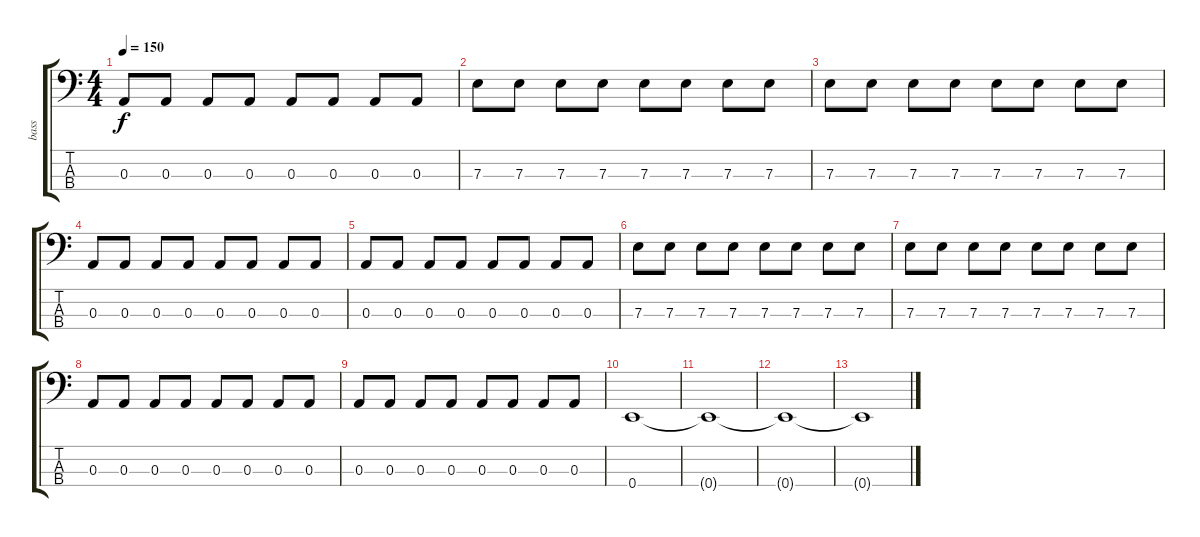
\track ("bass" "bass") {instrument electricbasspick}
\staff {score tabs}
\tuning (G2 D2 A1 E1) {hide}
\ts (4 4)
\tempo 150
\clef f4
\ks c
0.3.8{dy f} 0.3.8 0.3.8 0.3.8 0.3.8 0.3.8 0.3.8 0.3.8 |
7.3.8 7.3.8 7.3.8 7.3.8 7.3.8 7.3.8 7.3.8 7.3.8 |
7.3.8 7.3.8 7.3.8 7.3.8 7.3.8 7.3.8 7.3.8 7.3.8 |
0.3.8 0.3.8 0.3.8 0.3.8 0.3.8 0.3.8 0.3.8 0.3.8 |
0.3.8 0.3.8 0.3.8 0.3.8 0.3.8 0.3.8 0.3.8 0.3.8 |
7.3.8 7.3.8 7.3.8 7.3.8 7.3.8 7.3.8 7.3.8 7.3.8 |
7.3.8 7.3.8 7.3.8 7.3.8 7.3.8 7.3.8 7.3.8 7.3.8 |
0.3.8 0.3.8 0.3.8 0.3.8 0.3.8 0.3.8 0.3.8 0.3.8 |
0.3.8 0.3.8 0.3.8 0.3.8 0.3.8 0.3.8 0.3.8 0.3.8 |
0.4.1 |
0.4{t}.1 |
0.4{t}.1 |
0.4{t}.1
